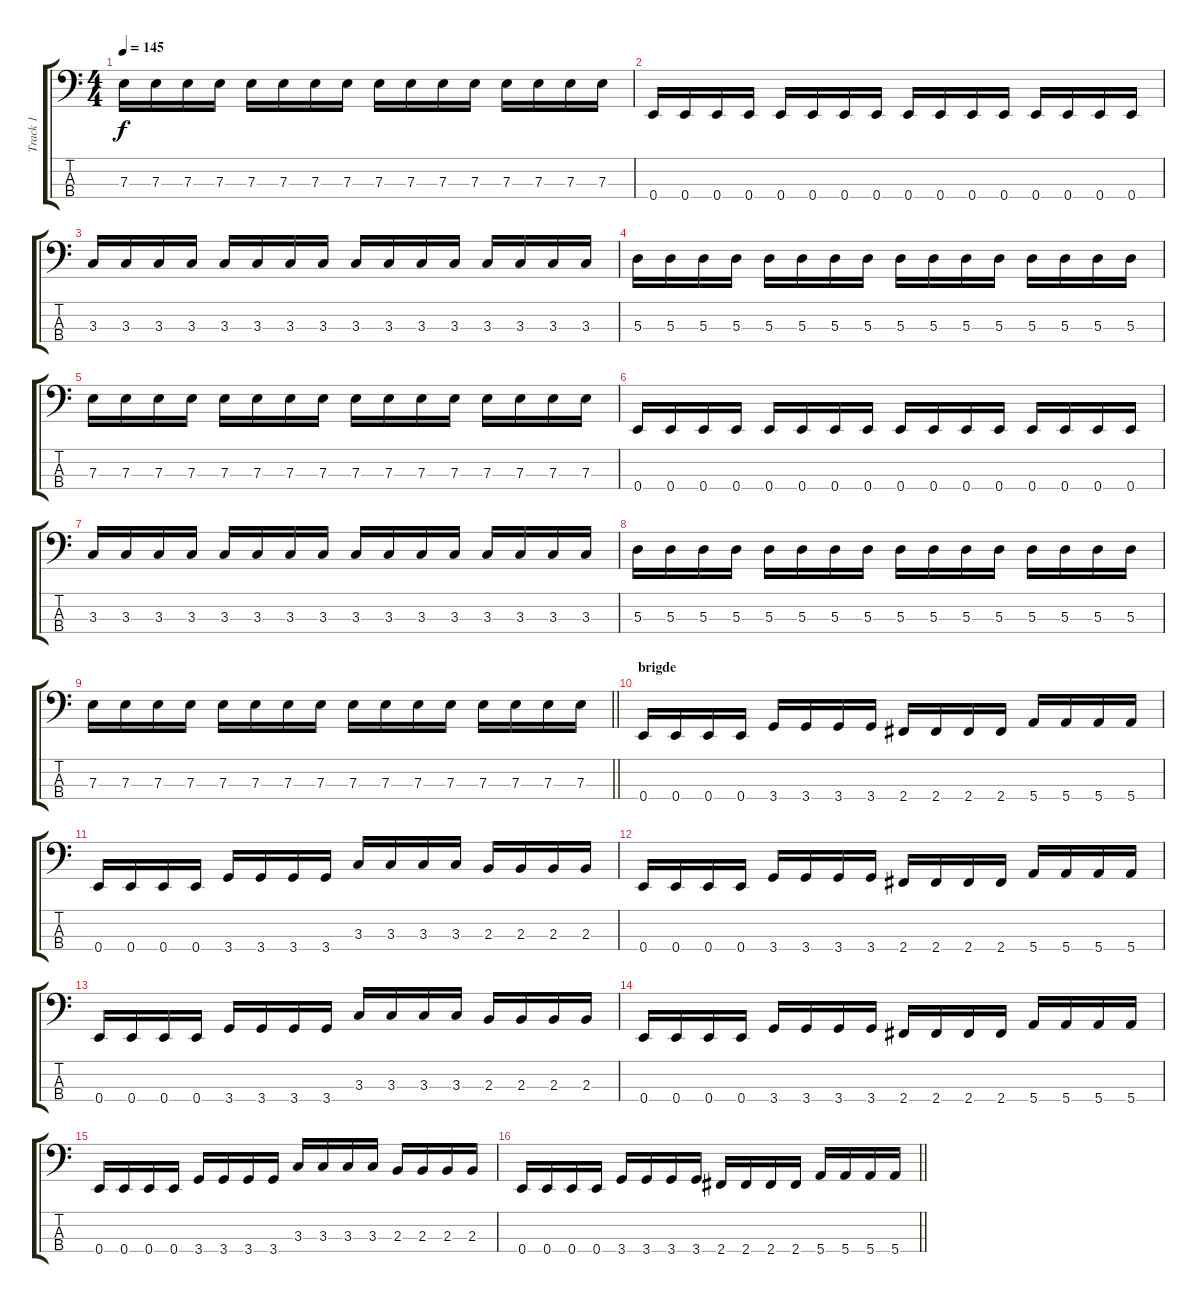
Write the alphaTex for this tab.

\track ("Track 1" "Track 1") {instrument acousticguitarsteel}
\staff {score tabs}
\tuning (G2 D2 A1 E1) {hide}
\ts (4 4)
\tempo 145
\clef f4
\ks c
7.3.16{dy f} 7.3.16 7.3.16 7.3.16 7.3.16 7.3.16 7.3.16 7.3.16 7.3.16 7.3.16 7.3.16 7.3.16 7.3.16 7.3.16 7.3.16 7.3.16 |
0.4.16 0.4.16 0.4.16 0.4.16 0.4.16 0.4.16 0.4.16 0.4.16 0.4.16 0.4.16 0.4.16 0.4.16 0.4.16 0.4.16 0.4.16 0.4.16 |
3.3.16 3.3.16 3.3.16 3.3.16 3.3.16 3.3.16 3.3.16 3.3.16 3.3.16 3.3.16 3.3.16 3.3.16 3.3.16 3.3.16 3.3.16 3.3.16 |
5.3.16 5.3.16 5.3.16 5.3.16 5.3.16 5.3.16 5.3.16 5.3.16 5.3.16 5.3.16 5.3.16 5.3.16 5.3.16 5.3.16 5.3.16 5.3.16 |
7.3.16 7.3.16 7.3.16 7.3.16 7.3.16 7.3.16 7.3.16 7.3.16 7.3.16 7.3.16 7.3.16 7.3.16 7.3.16 7.3.16 7.3.16 7.3.16 |
0.4.16 0.4.16 0.4.16 0.4.16 0.4.16 0.4.16 0.4.16 0.4.16 0.4.16 0.4.16 0.4.16 0.4.16 0.4.16 0.4.16 0.4.16 0.4.16 |
3.3.16 3.3.16 3.3.16 3.3.16 3.3.16 3.3.16 3.3.16 3.3.16 3.3.16 3.3.16 3.3.16 3.3.16 3.3.16 3.3.16 3.3.16 3.3.16 |
5.3.16 5.3.16 5.3.16 5.3.16 5.3.16 5.3.16 5.3.16 5.3.16 5.3.16 5.3.16 5.3.16 5.3.16 5.3.16 5.3.16 5.3.16 5.3.16 |
\barLineRight lightlight
7.3.16 7.3.16 7.3.16 7.3.16 7.3.16 7.3.16 7.3.16 7.3.16 7.3.16 7.3.16 7.3.16 7.3.16 7.3.16 7.3.16 7.3.16 7.3.16 |
\section ("" "brigde")
0.4.16 0.4.16 0.4.16 0.4.16 3.4.16 3.4.16 3.4.16 3.4.16 2.4.16 2.4.16 2.4.16 2.4.16 5.4.16 5.4.16 5.4.16 5.4.16 |
0.4.16 0.4.16 0.4.16 0.4.16 3.4.16 3.4.16 3.4.16 3.4.16 3.3.16 3.3.16 3.3.16 3.3.16 2.3.16 2.3.16 2.3.16 2.3.16 |
0.4.16 0.4.16 0.4.16 0.4.16 3.4.16 3.4.16 3.4.16 3.4.16 2.4.16 2.4.16 2.4.16 2.4.16 5.4.16 5.4.16 5.4.16 5.4.16 |
0.4.16 0.4.16 0.4.16 0.4.16 3.4.16 3.4.16 3.4.16 3.4.16 3.3.16 3.3.16 3.3.16 3.3.16 2.3.16 2.3.16 2.3.16 2.3.16 |
0.4.16 0.4.16 0.4.16 0.4.16 3.4.16 3.4.16 3.4.16 3.4.16 2.4.16 2.4.16 2.4.16 2.4.16 5.4.16 5.4.16 5.4.16 5.4.16 |
0.4.16 0.4.16 0.4.16 0.4.16 3.4.16 3.4.16 3.4.16 3.4.16 3.3.16 3.3.16 3.3.16 3.3.16 2.3.16 2.3.16 2.3.16 2.3.16 |
\barLineRight lightlight
0.4.16 0.4.16 0.4.16 0.4.16 3.4.16 3.4.16 3.4.16 3.4.16 2.4.16 2.4.16 2.4.16 2.4.16 5.4.16 5.4.16 5.4.16 5.4.16
